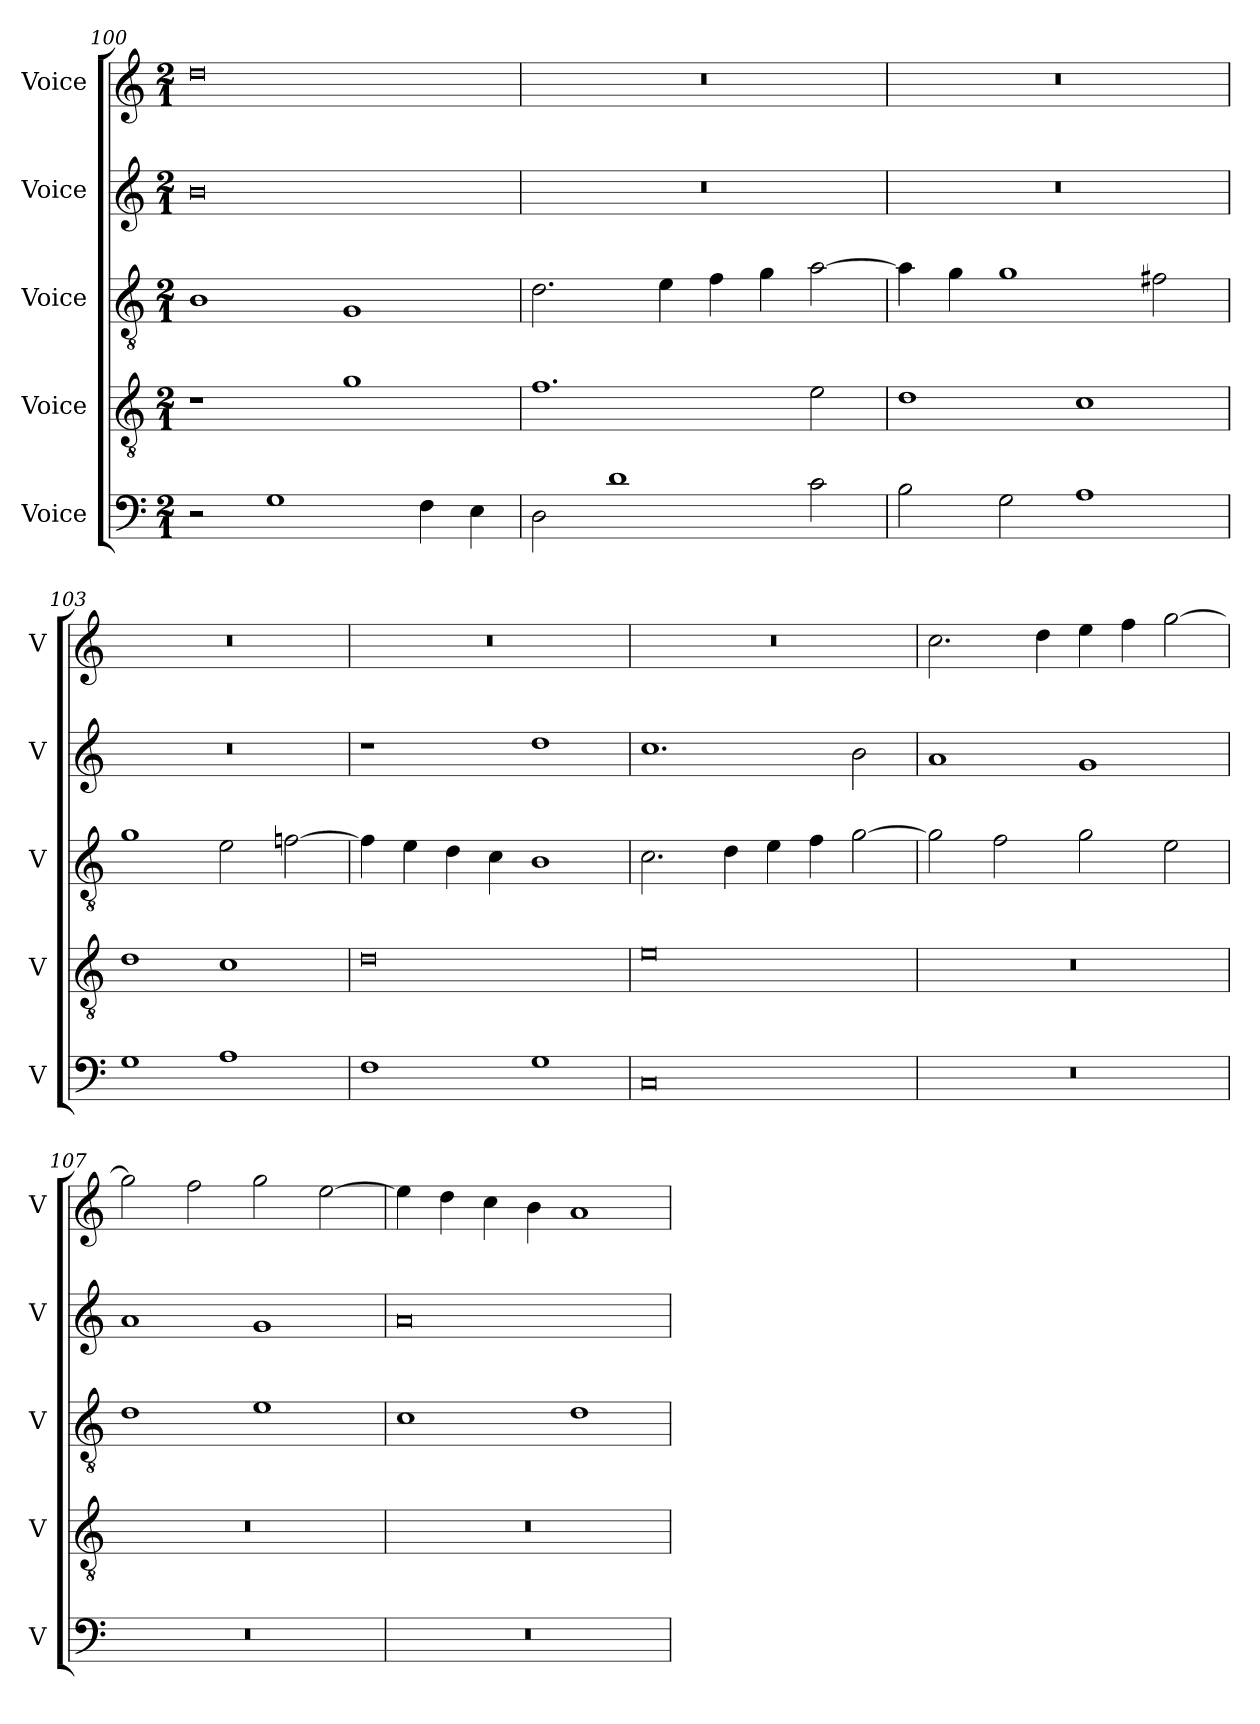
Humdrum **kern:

**kern	**kern	**kern	**kern	**kern
*part5	*part4	*part3	*part2	*part1
*staff5	*staff4	*staff3	*staff2	*staff1
*I"Voice	*I"Voice	*I"Voice	*I"Voice	*I"Voice
*I'V	*I'V	*I'V	*I'V	*I'V
*clefF4	*clefGv2	*clefGv2	*clefG2	*clefG2
*k[]	*k[]	*k[]	*k[]	*k[]
*M2/1	*M2/1	*M2/1	*M2/1	*M2/1
=100	=100	=100	=100	=100
2r	1r	1B	0b	0dd
1G	.	.	.	.
.	1g	1G	.	.
4F\	.	.	.	.
4E\	.	.	.	.
!!LO:LB:g=z
=101	=101	=101	=101	=101
2D\	1.f	2.d\	0r	0r
1d	.	.	.	.
.	.	4e\	.	.
.	.	4f\	.	.
.	.	4g\	.	.
2c\	2e\	[2a\	.	.
=102	=102	=102	=102	=102
2B\	1d	4a\]	0r	0r
.	.	4g\	.	.
2G\	.	1g	.	.
1A	1c	.	.	.
.	.	2f#X\	.	.
=103	=103	=103	=103	=103
1G	1d	1g	0r	0r
1A	1c	2e\	.	.
.	.	[2fn\	.	.
=104	=104	=104	=104	=104
1F	0d	4f\]	1r	0r
.	.	4e\	.	.
.	.	4d\	.	.
.	.	4c\	.	.
1G	.	1B	1dd	.
!!LO:LB:g=z
=105	=105	=105	=105	=105
0C	0e	2.c\	1.cc	0r
.	.	4d\	.	.
.	.	4e\	.	.
.	.	4f\	.	.
.	.	[2g\	2b\	.
=106	=106	=106	=106	=106
0r	0r	2g\]	1a	2.cc\
.	.	2f\	.	.
.	.	.	.	4dd\
.	.	2g\	1g	4ee\
.	.	.	.	4ff\
.	.	2e\	.	[2gg\
=107	=107	=107	=107	=107
0r	0r	1d	1a	2gg\]
.	.	.	.	2ff\
.	.	1e	1g	2gg\
.	.	.	.	[2ee\
=108	=108	=108	=108	=108
0r	0r	1c	0a	4ee\]
.	.	.	.	4dd\
.	.	.	.	4cc\
.	.	.	.	4b\
.	.	1d	.	1a
=	=	=	=	=
*-	*-	*-	*-	*-
